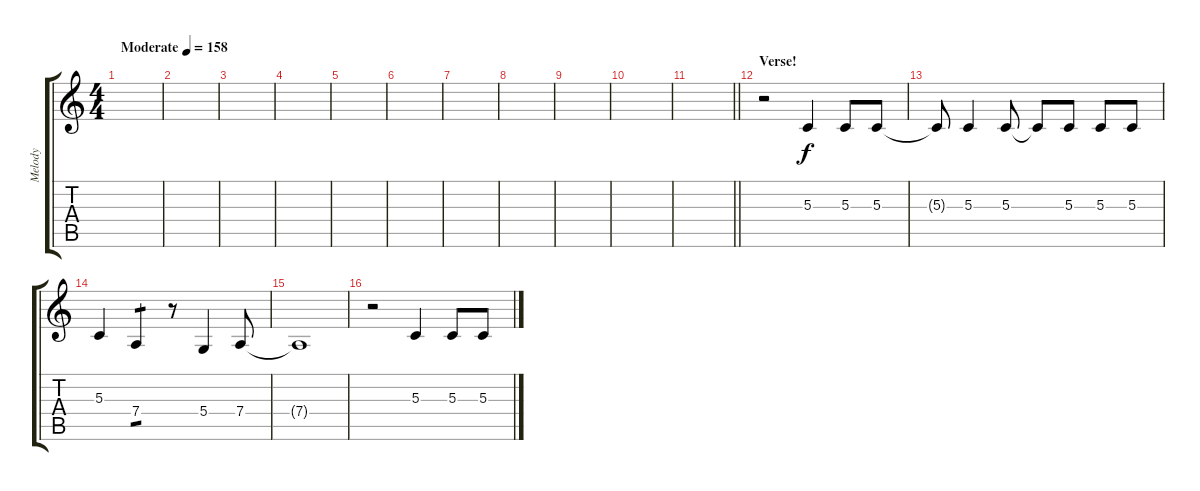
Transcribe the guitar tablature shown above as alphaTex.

\track ("Melody" "Melody") {instrument englishhorn}
\staff {score tabs}
\tuning (E4 B3 G3 D3 A2 E2) {hide}
\ts (4 4)
\tempo (158 "Moderate")
\clef g2
\ks c
|
|
|
|
|
|
|
|
|
|
\barLineRight lightlight
|
\section ("" "Verse!")
r.2 5.3.4 5.3.8 5.3.8 |
5.3{t}.8 5.3.4 5.3.8 5.3{t}.8 5.3.8 5.3.8 5.3.8 |
5.3.4 7.4.4{tp 1} r.8 5.4.4 7.4.8 |
7.4{t}.1 |
r.2 5.3.4 5.3.8 5.3.8
